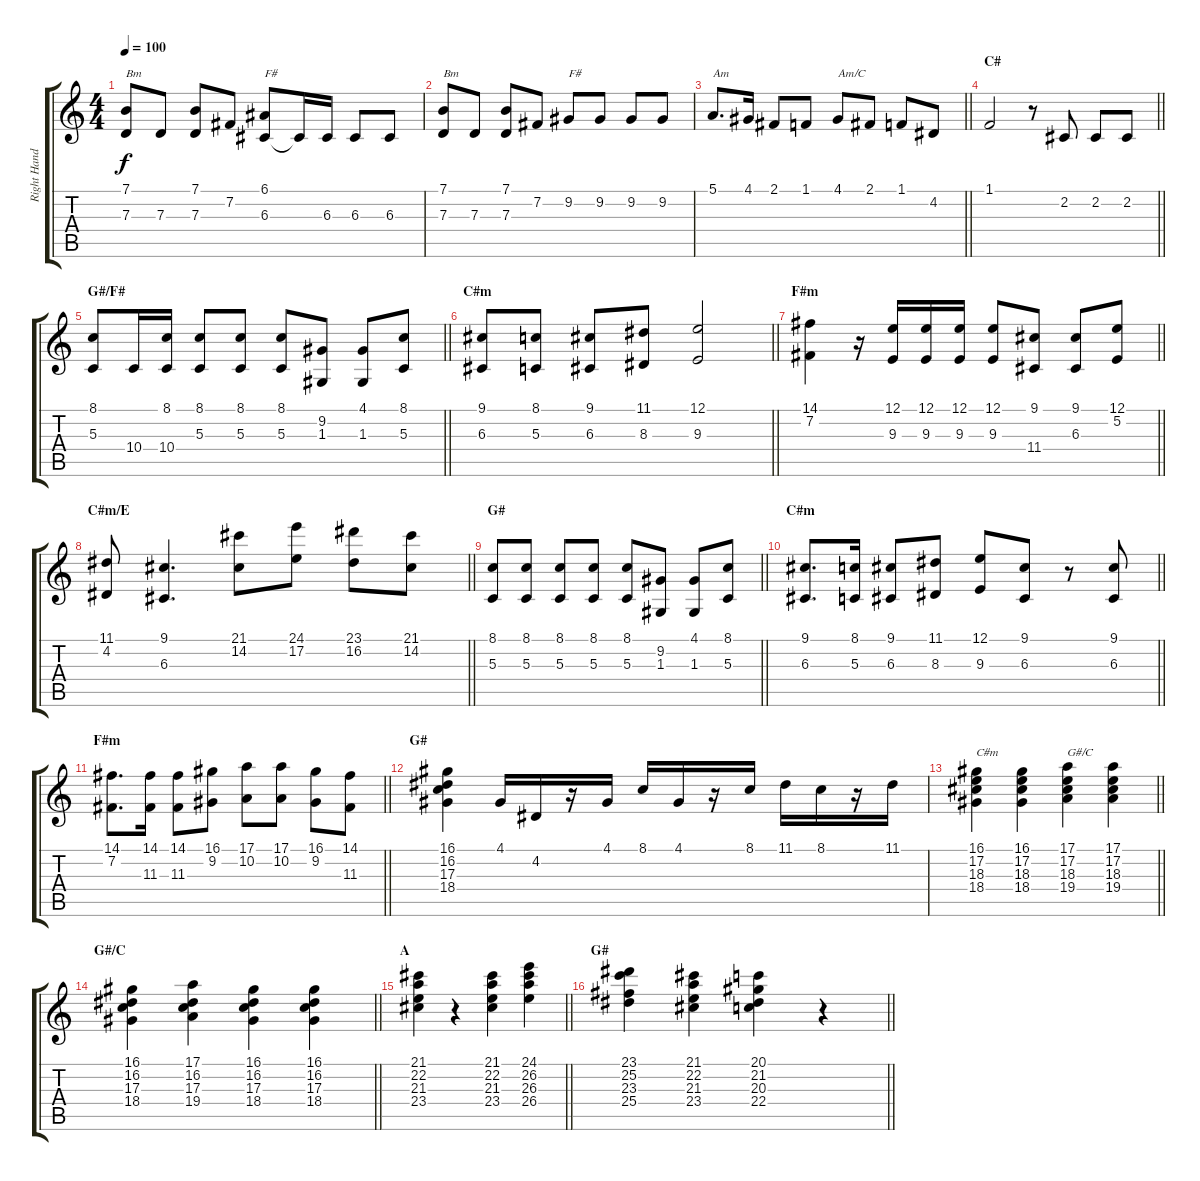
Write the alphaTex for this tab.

\track ("Right Hand" "Right Hand") {instrument acousticgrandpiano}
\staff {score tabs}
\tuning (E4 B3 G3 D3 A2 E2) {hide}
\ts (4 4)
\tempo 100
\clef g2
\ks c
(7.1 7.3).8{txt "Bm" dy f} 7.3.8 (7.1 7.3).8 7.2.8 (6.1 6.3).8{txt "F#"} 6.3{t}.16 6.3.16 6.3.8 6.3.8 |
(7.1 7.3).8{txt "Bm"} 7.3.8 (7.1 7.3).8 7.2.8 9.2.8{txt "F#"} 9.2.8 9.2.8 9.2.8 |
\barLineRight lightlight
5.1.8{d txt "Am"} 4.1.16 2.1.8 1.1.8 4.1.8{txt "Am/C"} 2.1.8 1.1.8 4.2.8 |
\section ("" "C#")
\barLineRight lightlight
1.1.2 r.8 2.2.8 2.2.8 2.2.8 |
\section ("" "G#/F#")
\barLineRight lightlight
(8.1 5.3).8 10.4.16 (8.1 10.4).16 (8.1 5.3).8 (8.1 5.3).8 (8.1 5.3).8 (9.2 1.3).8 (4.1 1.3).8 (8.1 5.3).8 |
\section ("" "C#m")
\barLineRight lightlight
(9.1 6.3).8 (8.1 5.3).8 (9.1 6.3).8 (11.1 8.3).8 (12.1 9.3).2 |
\section ("" "F#m")
\barLineRight lightlight
(14.1 7.2).4 r.16 (12.1 9.3).16 (12.1 9.3).16 (12.1 9.3).16 (12.1 9.3).8 (9.1 11.4).8 (9.1 6.3).8 (12.1 5.2).8 |
\section ("" "C#m/E")
\barLineRight lightlight
(11.1 4.2).8 (9.1 6.3).4{d} (21.1 14.2).8 (24.1 17.2).8 (23.1 16.2).8 (21.1 14.2).8 |
\section ("" "G#")
\barLineRight lightlight
(8.1 5.3).8 (8.1 5.3).8 (8.1 5.3).8 (8.1 5.3).8 (8.1 5.3).8 (9.2 1.3).8 (4.1 1.3).8 (8.1 5.3).8 |
\section ("" "C#m")
\barLineRight lightlight
(9.1 6.3).8{d} (8.1 5.3).16 (9.1 6.3).8 (11.1 8.3).8 (12.1 9.3).8 (9.1 6.3).8 r.8 (9.1 6.3).8 |
\section ("" "F#m")
\barLineRight lightlight
(14.1 7.2).8{d} (14.1 11.3).16 (14.1 11.3).8 (16.1 9.2).8 (17.1 10.2).8 (17.1 10.2).8 (16.1 9.2).8 (14.1 11.3).8 |
\section ("" "G#")
(16.1 16.2 17.3 18.4).4 4.1.16 4.2.16 r.16 4.1.16 8.1.16 4.1.16 r.16 8.1.16 11.1.16 8.1.16 r.16 11.1.16 |
\barLineRight lightlight
(16.1 17.2 18.3 18.4).4{txt "C#m"} (16.1 17.2 18.3 18.4).4 (17.1 17.2 18.3 19.4).4{txt "G#/C"} (17.1 17.2 18.3 19.4).4 |
\section ("" "G#/C")
\barLineRight lightlight
(16.1 16.2 17.3 18.4).4 (17.1 16.2 17.3 19.4).4 (16.1 16.2 17.3 18.4).4 (16.1 16.2 17.3 18.4).4 |
\section ("" "A")
\barLineRight lightlight
(21.1 22.2 21.3 23.4).4 r.4 (21.1 22.2 21.3 23.4).4 (24.1 26.2 26.3 26.4).4 |
\section ("" "G#")
\barLineRight lightlight
(23.1 25.2 23.3 25.4).4 (21.1 22.2 21.3 23.4).4 (20.1 21.2 20.3 22.4).4 r.4
